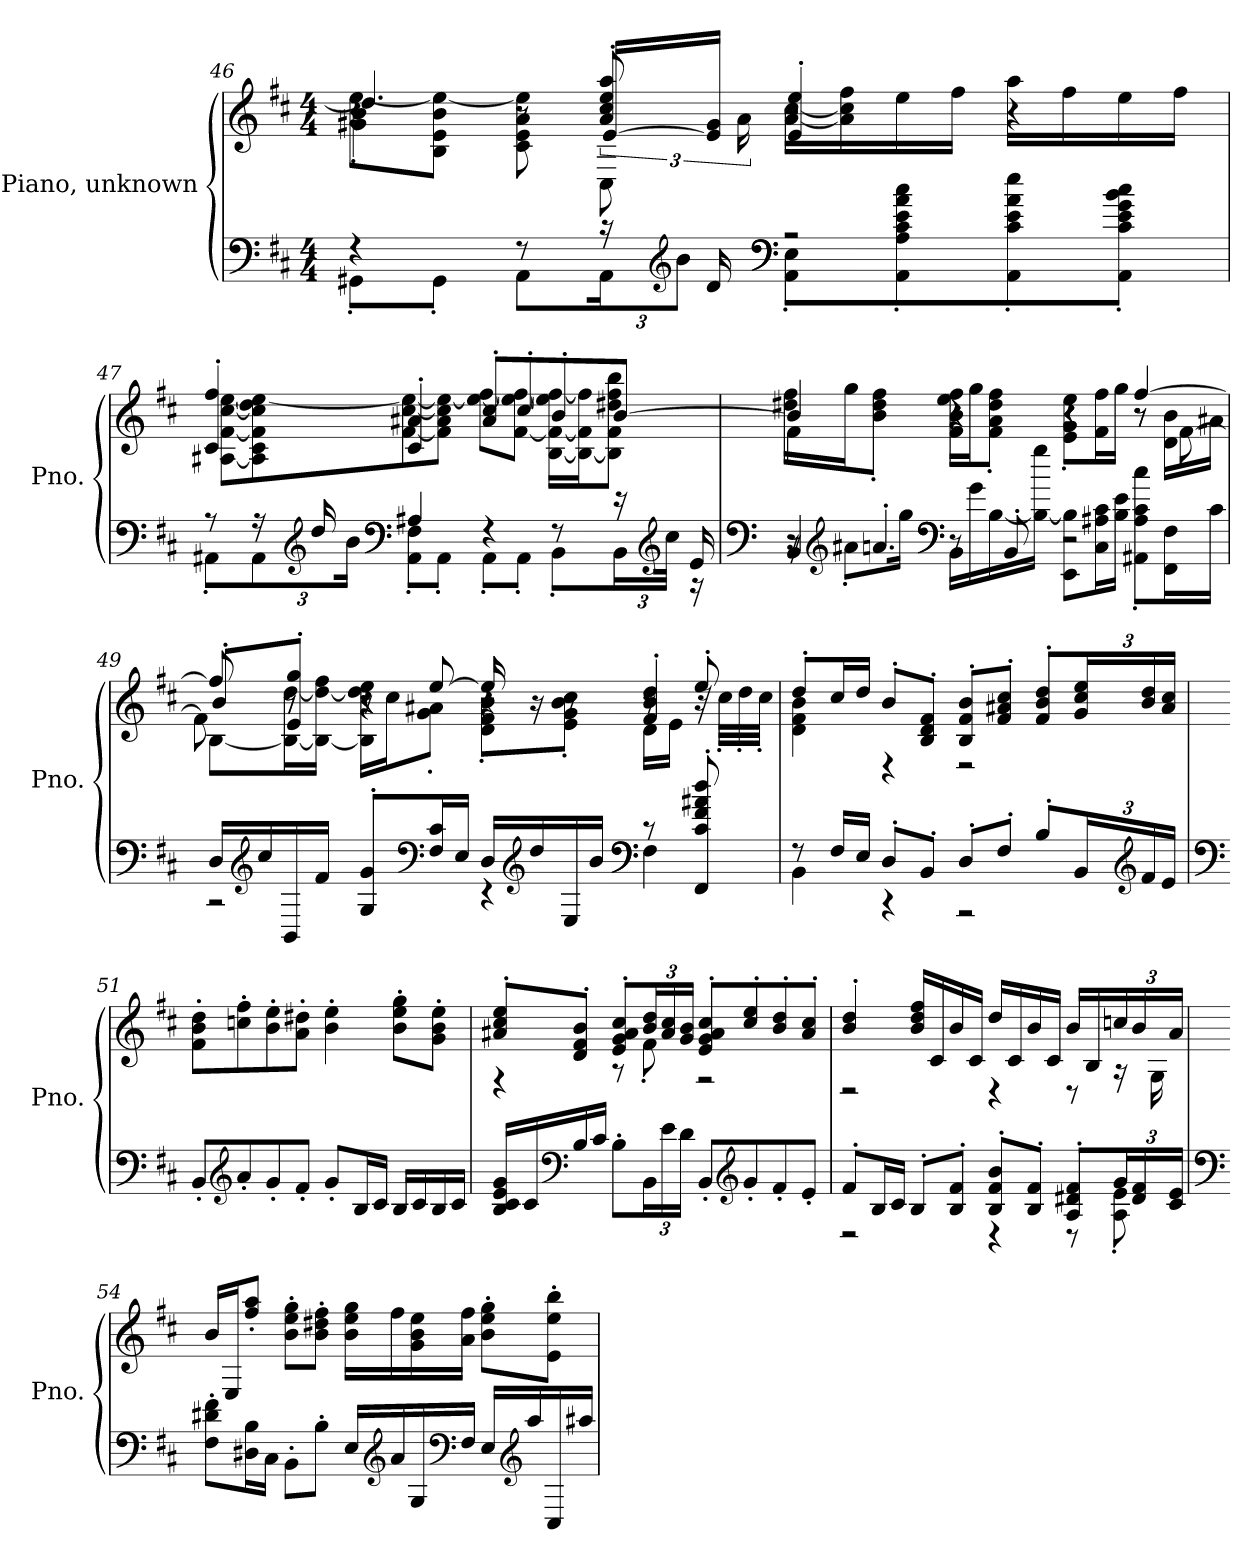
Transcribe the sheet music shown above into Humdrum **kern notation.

**kern	**kern
*part1	*part1
*staff2	*staff1
*I"Piano, unknown	*
*I'Pno.	*
!!LO:LB:g=z
*clefF4	*clefG2
*k[f#c#]	*k[f#c#]
*M4/4	*M4/4
=46	=46
*^	*^
*	*	*	*^
*	*	*	*	*^
4r	8GG#X'\L	4r	[8ee\L	4.dd/]	4g#X\' 4b\'
.	8GG#'\J	.	8B\ 8e\ 8b\ 8ee\_J	.	.
8r	8AA\L	8r	8c#\ 8e\ 8a\ 8ee\]	.	8r
*	*Xbrackettup	*	*	*	*
16r	24AA\K	8a/' 8cc#/' 8ee/' 8aa/'	12r	[16e/LL	8C#\
*clefG2	*	*	*	*	*
.	12b\J	.	.	.	.
16d/	.	.	.	16e/] 16g#/JJ	.
.	.	.	24a\	.	.
*clefF4	*	*	*	*	*
2r	8AA\' 8E\'L	2r	[16a\ [16cc#\LL	4e/' 4ee/'	2r
.	.	.	16a\] 16cc#\] 16ff#\	.	.
.	8AA\' 8A\' 8c#\' 8e\' 8a\' 8cc#\'	.	16ee\	.	.
.	.	.	16ff#\JJ	.	.
.	8AA\' 8c#\' 8e\' 8a\' 8ee\'	.	16aa\LL	4r	.
.	.	.	16ff#\	.	.
.	8AA\' 8c#\' 8e\' 8g\' 8b\' 8cc#\'J	.	16ee\	.	.
.	.	.	16ff#\JJ	.	.
*	*	*	*v	*v	*v
!!LO:PB:g=z
=47	=47	=47	=47
8r	8AA#X'\L	4c#/' 4ff#/'	[8A#X\ [8f#\ [8cc#\ [8ee\L
16r	12AA#\	.	8A#\] 8c#\ 8f#\] 8cc#\] 8dd\ 8ee\_
*clefG2	*	*	*
16dd/	.	.	.
.	24b\Jk	.	.
*clefF4	*	*	*
4A#X/	8AA#\' 8F#\'L	4c#/' 4a#X/'	[8f#\ [8cc#\ 8ee\_
.	8AA#'\J	.	8f#\] 8a#\ 8cc#\] 8ee\_J
4r	8AA#'\L	8a#/' 8cc#/'L	8ee\_ [8ff#\L
.	8AA#'\J	8cc#'/	[8f#\ 8ee\_ 8ff#\_J
8r	8BB'\L	8b'/	[16B\ 16f#\_ 16ee\] 16ff#\_LL
.	.	.	16B\_ 16f#\] 16ff#\]J
16r	24BB\L	[8b/J	8B\] 8f#\ 8dd#X\ 8ff#\ 8bb\J
*clefG2	*	*	*
.	48cc#\JJk	.	.
16e/	16r	.	.
*v	*v	*	*
*	*v	*v
!!LO:LB:g=z
=48	=48
*clefF4	*
*^	*^
*	*^	*	*^
8r	16r	4BB/	4b/]	16dd#X\ 16ff#\LL	4f#\
*clefG2	*	*	*	*	*
.	8a#X'\L	.	.	16gg\J	.
4.an'/	.	.	.	8b\' 8dd#\' 8ff#\'J	.
.	16gg\Jk	.	.	.	.
*clefF4	*	*	*	*	*
.	16BB\LL	8r	4r	16f#\ 16b\ 16ee\ 16ff#\LL	4r
.	16g\	.	.	16gg\J	.
.	[16B\	8BB'/	.	8f#\' 8a\' 8dd#\' 8ff#\'J	.
.	16B\_ 16gg\JJ	.	.	.	.
2r	8EE\ 8B\]L	2r	4r	8e\' 8g\' 8ee\'L	4r
.	16C#\ 16A#X\ 16c#\L	.	.	16f#\ 16ff#\L	.
.	16B\ 16e\JJ	.	.	16gg\JJ	.
.	8AA#X\' 8A#\' 8c#\' 8cc#\'L	.	[4ff#/	8r	8r
.	16FF#\ 16F#\L	.	.	16d\ 16b\LL	[8f#\
.	16c#\JJ	.	.	16a#X\JJ	.
*	*v	*v	*	*	*
!!LO:LB:g=z
=49	=49	=49	=49	=49
*	*	*	*	*^
16D/LL	2r	8ff#/]	[8B\L	8b'/L	8f#\]
*clefG2	*	*	*	*	*
16cc#/	.	.	.	.	.
16BB/	.	8r	16B\_ [16dd\L	8e/' 8gg/'J	8r
16f#/JJ	.	.	16B\_ 16dd\_ 16ff#\JJ	.	.
8G/' 8g/'L	.	8r	16B\] 16dd\] 16ee\LL	4r	4r
.	.	.	16cc#\J	.	.
*clefF4	*	*	*	*	*
16F#/ 16c#/L	.	[8ee/	8g\' 8a#X\'J	.	.
16E/JJ	.	.	.	.	.
16D/LL	4r	16ee/]	8d\' 8f#\' 8b\'L	4r	2r
*clefG2	*	*	*	*	*
16dd/	.	16r	.	.	.
16E/	.	8r	8e\' 8g\' 8b\' 8cc#\'J	.	.
16b/JJ	.	.	.	.	.
*clefF4	*	*	*	*	*
8r	4F#\	8r	16d\LL	4f#/' 4b/' 4dd/'	.
.	.	.	16e\JJ	.	.
8FF#/' 8c#/' 8f#/' 8a#X/' 8dd/'	.	8ee'/	32r	.	.
.	.	.	32cc#'\LLL	.	.
.	.	.	32dd'\	.	.
.	.	.	32cc#'\JJJ	.	.
*	*	*	*v	*v	*v
=50	=50	=50	=50
8r	4BB\	8dd'/L	4d\ 4f#\ 4b\
16F#/LL	.	16cc#/L	.
16E/JJ	.	16dd/JJ	.
8D'/L	4r	8b'/L	4r
8BB'/J	.	8B/' 8d/' 8f#/'J	.
8D'/L	2r	8B/' 8f#/' 8b/'L	2r
8F#'/J	.	8f#/' 8a#X/' 8cc#/'J	.
8B'/L	.	8f#/' 8b/' 8dd/'L	.
*	*	*Xbrackettup	*
24BB/L	.	24g/ 24cc#/ 24ee/L	.
*clefG2	*	*	*
24f#/	.	24b/ 24dd/	.
24e/JJ	.	24a#/ 24cc#/JJ	.
*v	*v	*	*
*	*v	*v
!!LO:LB:g=z
=51	=51
*clefF4	*
8BB'/L	8f#\' 8b\' 8dd\'L
*clefG2	*
8a'/	8ccn\' 8ff#\'
8g'/	8b\' 8ee\'
8f#'/J	8a\' 8dd#X\'J
8g'/L	4b\' 4ee\'
16B/L	.
16c#/JJ	.
16B/LL	8b\' 8ee\' 8gg\'L
16c#/	.
16B/	8g\' 8b\' 8ee\'J
16c#/JJ	.
=52	=52
*	*^
16B/ 16c#/ 16e/ 16g/LL	8a#X/' 8cc#/' 8ee/'L	4r
16c#/	.	.
*clefF4	*	*
16B/	8d/' 8f#/' 8b/'J	.
16c#/JJ	.	.
8B'\L	8e/' 8g/' 8a#/' 8cc#/'L	8r
24BB\L	24b/ 24dd/L	8f#'\
24e\	24a#/ 24cc#/	.
24d\JJ	24g/ 24b/JJ	.
8BB'/L	8e/' 8g/' 8a#/' 8cc#/'L	2r
*clefG2	*	*
8g'/	8cc#/' 8ee/'	.
8f#'/	8b/' 8dd/'	.
8e'/J	8a#/' 8cc#/'J	.
!!LO:LB:g=z	!!
=53	=53	=53
*^	*	*
8f#'/L	2r	4b/' 4dd/'	2r
16B/L	.	.	.
16c#/JJ	.	.	.
8B'/L	.	16b/ 16dd/ 16ff#/LL	.
.	.	16c#/	.
8B/' 8f#/'J	.	16b/	.
.	.	16c#/JJ	.
8B/' 8f#/' 8b/'L	4r	16dd/LL	4r
.	.	16c#/	.
8B/' 8f#/'J	.	16b/	.
.	.	16c#/JJ	.
8A/' 8d#X/' 8f#/'L	8r	16b/LL	8r
.	.	16B/	.
24g/L	8A\' 8e\'	24ccn/	16r
24d#/ 24f#/	.	24b/	.
.	.	.	16G\
24c#/ 24e/JJ	.	24a/JJ	.
*v	*v	*	*
*	*v	*v
=54	=54
*clefF4	*
8F#\' 8d#X\' 8f#\'L	16b/LL
.	16E/J
16D#X\ 16B\L	8ff#/' 8aa/'J
16C#\JJ	.
8BB'\L	8b\' 8ee\' 8gg\'L
8B'\J	8b\' 8dd#X\' 8ff#\'J
16E/LL	16b\ 16ee\ 16gg\LL
*clefG2	*
16a/	16ff#\
16G/	16g\ 16b\ 16ee\
*clefF4	*
16F#/JJ	16a\ 16ff#\JJ
16E/LL	8b\' 8ee\' 8gg\'L
*clefG2	*
16aa/	.
16C#/	8e\' 8ee\' 8bb\'J
16aa#X/JJ	.
=	=
*-	*-
